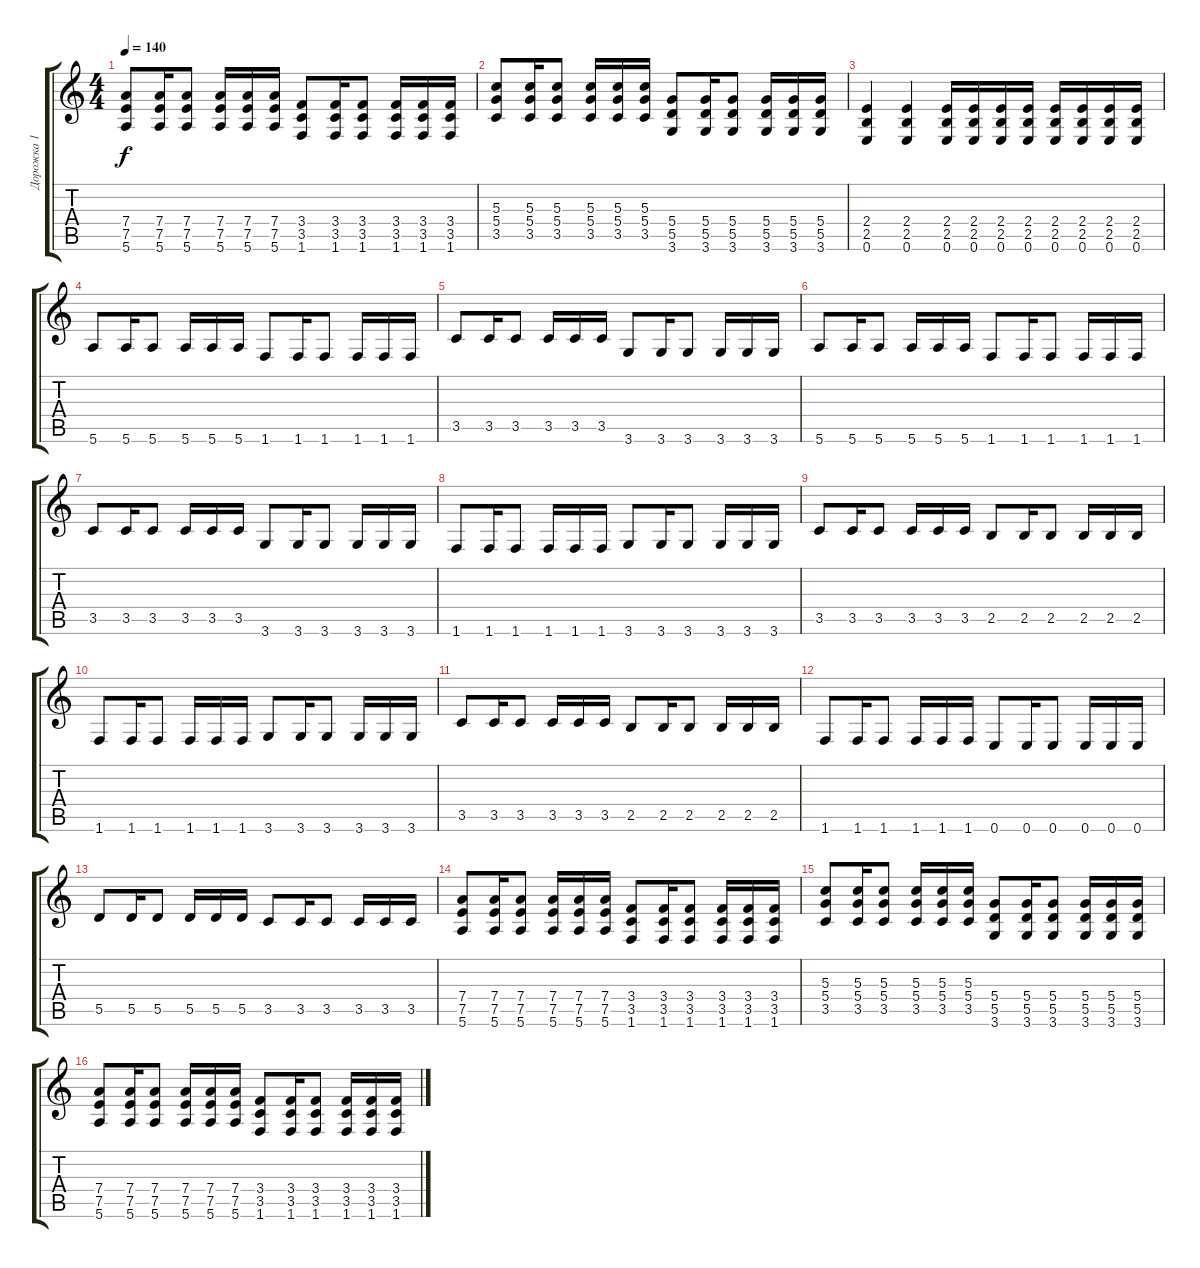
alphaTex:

\track ("Дорожка 1" "Дорожка 1") {instrument distortionguitar}
\staff {score tabs}
\tuning (E4 B3 G3 D3 A2 E2) {hide}
\ts (4 4)
\tempo 140
\clef g2
\ks c
(7.4 7.5 5.6).8{dy f} (7.4 7.5 5.6).16 (7.4 7.5 5.6).8 (7.4 7.5 5.6).16 (7.4 7.5 5.6).16 (7.4 7.5 5.6).16 (3.4 3.5 1.6).8 (3.4 3.5 1.6).16 (3.4 3.5 1.6).8 (3.4 3.5 1.6).16 (3.4 3.5 1.6).16 (3.4 3.5 1.6).16 |
(5.3 5.4 3.5).8 (5.3 5.4 3.5).16 (5.3 5.4 3.5).8 (5.3 5.4 3.5).16 (5.3 5.4 3.5).16 (5.3 5.4 3.5).16 (5.4 5.5 3.6).8 (5.4 5.5 3.6).16 (5.4 5.5 3.6).8 (5.4 5.5 3.6).16 (5.4 5.5 3.6).16 (5.4 5.5 3.6).16 |
(2.4 2.5 0.6).4 (2.4 2.5 0.6).4 (2.4 2.5 0.6).16 (2.4 2.5 0.6).16 (2.4 2.5 0.6).16 (2.4 2.5 0.6).16 (2.4 2.5 0.6).16 (2.4 2.5 0.6).16 (2.4 2.5 0.6).16 (2.4 2.5 0.6).16 |
5.6.8 5.6.16 5.6.8 5.6.16 5.6.16 5.6.16 1.6.8 1.6.16 1.6.8 1.6.16 1.6.16 1.6.16 |
3.5.8 3.5.16 3.5.8 3.5.16 3.5.16 3.5.16 3.6.8 3.6.16 3.6.8 3.6.16 3.6.16 3.6.16 |
5.6.8 5.6.16 5.6.8 5.6.16 5.6.16 5.6.16 1.6.8 1.6.16 1.6.8 1.6.16 1.6.16 1.6.16 |
3.5.8 3.5.16 3.5.8 3.5.16 3.5.16 3.5.16 3.6.8 3.6.16 3.6.8 3.6.16 3.6.16 3.6.16 |
1.6.8 1.6.16 1.6.8 1.6.16 1.6.16 1.6.16 3.6.8 3.6.16 3.6.8 3.6.16 3.6.16 3.6.16 |
3.5.8 3.5.16 3.5.8 3.5.16 3.5.16 3.5.16 2.5.8 2.5.16 2.5.8 2.5.16 2.5.16 2.5.16 |
1.6.8 1.6.16 1.6.8 1.6.16 1.6.16 1.6.16 3.6.8 3.6.16 3.6.8 3.6.16 3.6.16 3.6.16 |
3.5.8 3.5.16 3.5.8 3.5.16 3.5.16 3.5.16 2.5.8 2.5.16 2.5.8 2.5.16 2.5.16 2.5.16 |
1.6.8 1.6.16 1.6.8 1.6.16 1.6.16 1.6.16 0.6.8 0.6.16 0.6.8 0.6.16 0.6.16 0.6.16 |
5.5.8 5.5.16 5.5.8 5.5.16 5.5.16 5.5.16 3.5.8 3.5.16 3.5.8 3.5.16 3.5.16 3.5.16 |
(7.4 7.5 5.6).8 (7.4 7.5 5.6).16 (7.4 7.5 5.6).8 (7.4 7.5 5.6).16 (7.4 7.5 5.6).16 (7.4 7.5 5.6).16 (3.4 3.5 1.6).8 (3.4 3.5 1.6).16 (3.4 3.5 1.6).8 (3.4 3.5 1.6).16 (3.4 3.5 1.6).16 (3.4 3.5 1.6).16 |
(5.3 5.4 3.5).8 (5.3 5.4 3.5).16 (5.3 5.4 3.5).8 (5.3 5.4 3.5).16 (5.3 5.4 3.5).16 (5.3 5.4 3.5).16 (5.4 5.5 3.6).8 (5.4 5.5 3.6).16 (5.4 5.5 3.6).8 (5.4 5.5 3.6).16 (5.4 5.5 3.6).16 (5.4 5.5 3.6).16 |
(7.4 7.5 5.6).8 (7.4 7.5 5.6).16 (7.4 7.5 5.6).8 (7.4 7.5 5.6).16 (7.4 7.5 5.6).16 (7.4 7.5 5.6).16 (3.4 3.5 1.6).8 (3.4 3.5 1.6).16 (3.4 3.5 1.6).8 (3.4 3.5 1.6).16 (3.4 3.5 1.6).16 (3.4 3.5 1.6).16
